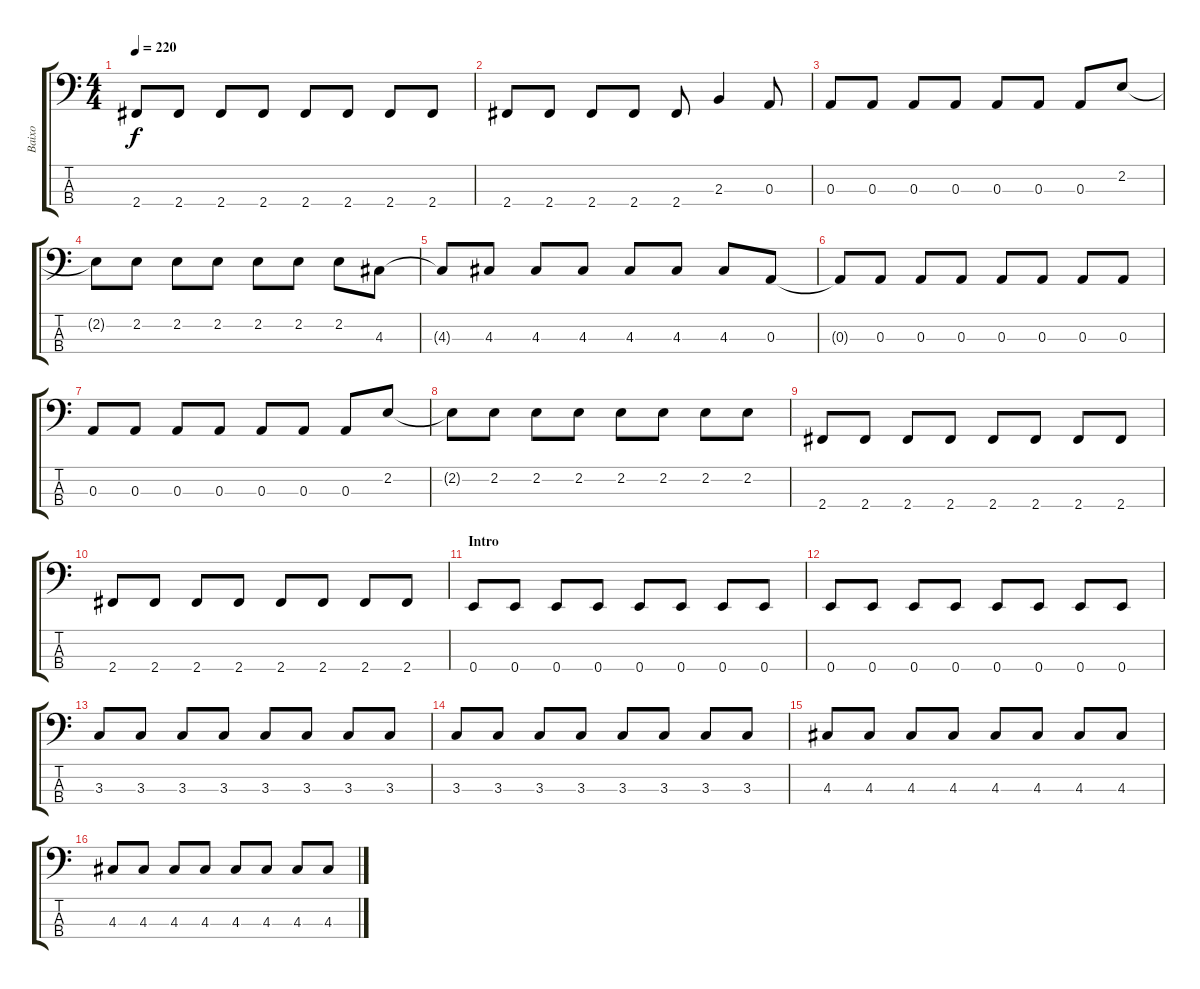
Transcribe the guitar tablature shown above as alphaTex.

\track ("Baixo" "Baixo") {instrument electricbasspick}
\staff {score tabs}
\tuning (G2 D2 A1 E1) {hide}
\ts (4 4)
\tempo 220
\clef f4
\ks c
2.4.8{dy f} 2.4.8 2.4.8 2.4.8 2.4.8 2.4.8 2.4.8 2.4.8 |
2.4.8 2.4.8 2.4.8 2.4.8 2.4.8 2.3.4 0.3.8 |
0.3.8 0.3.8 0.3.8 0.3.8 0.3.8 0.3.8 0.3.8 2.2.8 |
2.2{t}.8 2.2.8 2.2.8 2.2.8 2.2.8 2.2.8 2.2.8 4.3.8 |
4.3{t}.8 4.3.8 4.3.8 4.3.8 4.3.8 4.3.8 4.3.8 0.3.8 |
0.3{t}.8 0.3.8 0.3.8 0.3.8 0.3.8 0.3.8 0.3.8 0.3.8 |
0.3.8 0.3.8 0.3.8 0.3.8 0.3.8 0.3.8 0.3.8 2.2.8 |
2.2{t}.8 2.2.8 2.2.8 2.2.8 2.2.8 2.2.8 2.2.8 2.2.8 |
2.4.8 2.4.8 2.4.8 2.4.8 2.4.8 2.4.8 2.4.8 2.4.8 |
2.4.8 2.4.8 2.4.8 2.4.8 2.4.8 2.4.8 2.4.8 2.4.8 |
\section ("" "Intro")
0.4.8 0.4.8 0.4.8 0.4.8 0.4.8 0.4.8 0.4.8 0.4.8 |
0.4.8 0.4.8 0.4.8 0.4.8 0.4.8 0.4.8 0.4.8 0.4.8 |
3.3.8 3.3.8 3.3.8 3.3.8 3.3.8 3.3.8 3.3.8 3.3.8 |
3.3.8 3.3.8 3.3.8 3.3.8 3.3.8 3.3.8 3.3.8 3.3.8 |
4.3.8 4.3.8 4.3.8 4.3.8 4.3.8 4.3.8 4.3.8 4.3.8 |
4.3.8 4.3.8 4.3.8 4.3.8 4.3.8 4.3.8 4.3.8 4.3.8
